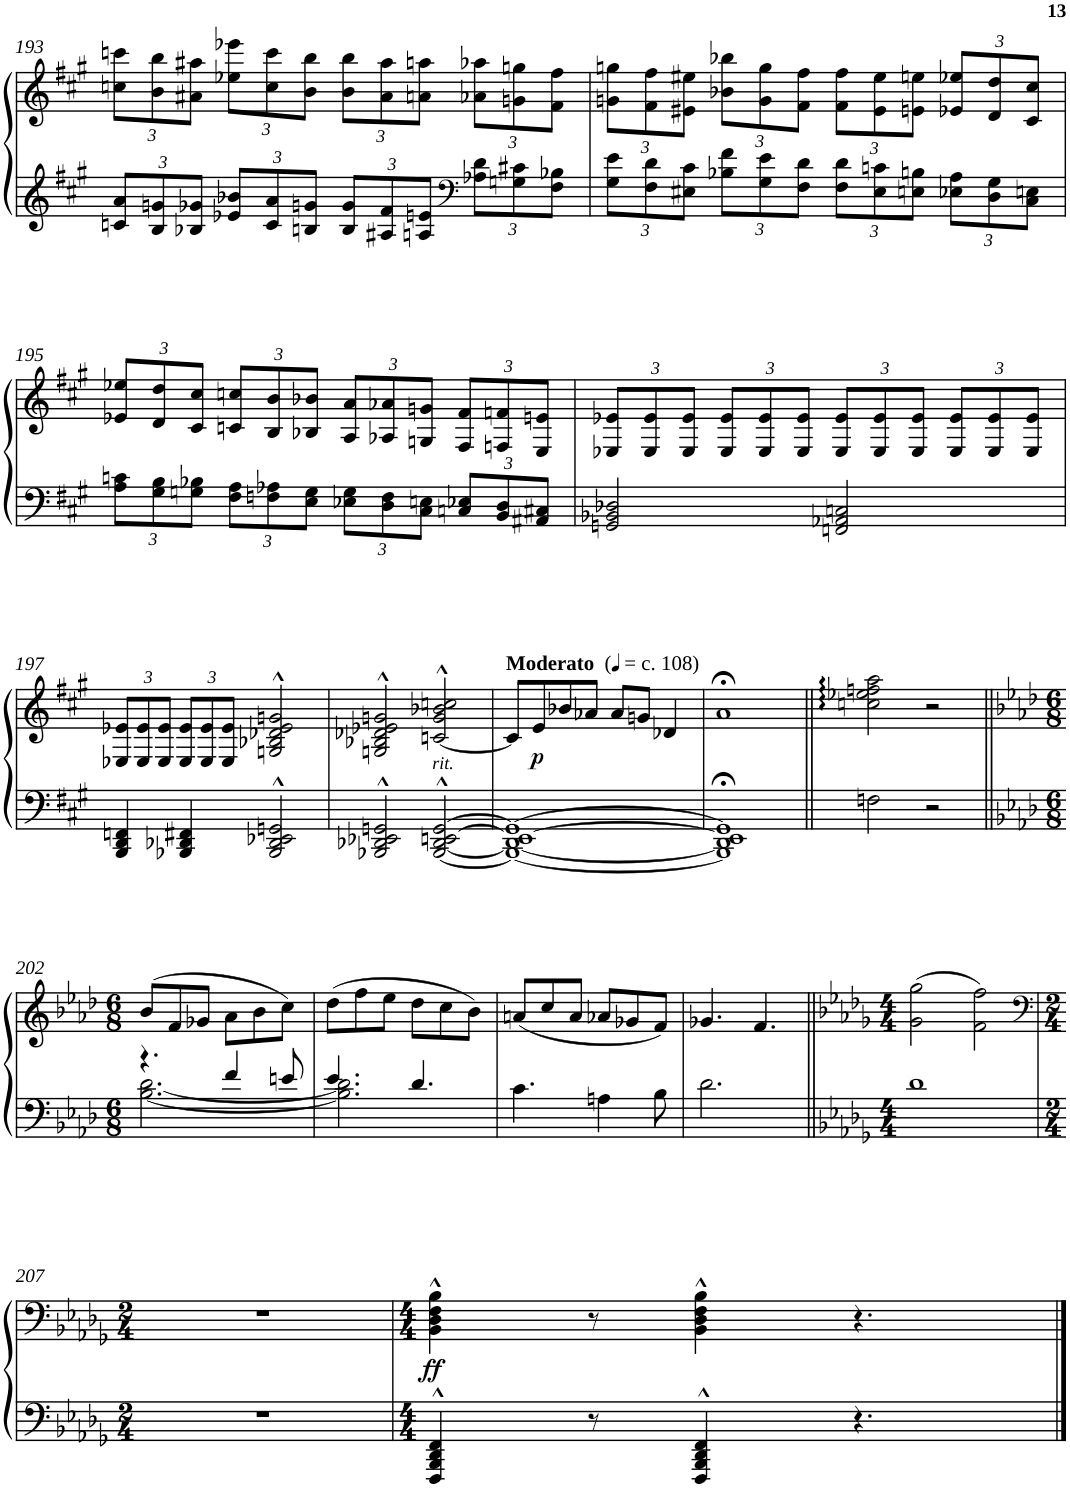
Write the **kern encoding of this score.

**kern	**kern	**dynam
*part1	*part1	*part1
*staff2	*staff1	*staff1/2
*I"Piano	*	*
*I'Pno	*	*
!!LO:PB:g=z
*clefG2	*clefG2	*
*k[f#c#g#]	*k[f#c#g#]	*
*f#:	*f#:	*
*M4/4	*M4/4	*
*Xbrackettup	*Xbrackettup	*
=193	=193	=193
12cn/ 12a/L	12ccn\ 12cccn\L	.
12B/ 12gn/	12b\ 12bb\	.
12B-X/ 12g-X/J	12a#X\ 12aa#X\J	.
12e-X/ 12b-X/L	12ee-X\ 12eee-X\L	.
12c/ 12a/	12cc\ 12ccc\	.
12Bn/ 12gn/J	12b\ 12bb\J	.
12B/ 12g/L	12b\ 12bb\L	.
12A#X/ 12f#/	12a#\ 12aa#\	.
12An/ 12en/J	12an\ 12aan\J	.
*clefF4	*	*
12A-X\ 12d\L	12a-X\ 12aa-X\L	.
12Gn\ 12c#X\	12gn\ 12ggn\	.
12F#\ 12B-X\J	12f#\ 12ff#\J	.
=194	=194	=194
12G#\ 12e\L	12gn\ 12ggn\L	.
12F#\ 12d\	12f#\ 12ff#\	.
12E#X\ 12c#\J	12e#X\ 12ee#X\J	.
12B-X\ 12f#\L	12b-X\ 12bb-X\L	.
12G#\ 12e\	12g\ 12gg\	.
12F#\ 12d\J	12f#\ 12ff#\J	.
12F#\ 12d\L	12f#\ 12ff#\L	.
12E#\ 12cn\	12e#\ 12ee#\	.
12En\ 12Bn\J	12en\ 12een\J	.
12E-X\ 12A\L	12e-X/ 12ee-X/L	.
12D\ 12G#\	12d/ 12dd/	.
12C#\ 12En\J	12c#/ 12cc#/J	.
!!LO:LB:g=z
=195	=195	=195
12A\ 12cn\L	12e-X/ 12ee-X/L	.
12G#\ 12B\	12d/ 12dd/	.
12Gn\ 12B-X\J	12c#/ 12cc#/J	.
12F#\ 12A\L	12cn/ 12ccn/L	.
12Fn\ 12A-X\	12B/ 12b/	.
12E\ 12G\J	12B-X/ 12b-X/J	.
12E-X\ 12G\L	12A/ 12a/L	.
12D\ 12F\	12A-X/ 12a-X/	.
12C#\ 12En\J	12Gn/ 12gn/J	.
12Cn/ 12E-X/L	12F#/ 12f#/L	.
12BB/ 12D/	12Fn/ 12fn/	.
12AA#X/ 12C#X/J	12E/ 12en/J	.
=196	=196	=196
2GGn/ 2BB-X/ 2D-X/	12E-X/ 12e-X/L	.
.	12E-/ 12e-/	.
.	12E-/ 12e-/J	.
.	12E-/ 12e-/L	.
.	12E-/ 12e-/	.
.	12E-/ 12e-/J	.
2FFn/ 2AA-X/ 2Cn/	12E-/ 12e-/L	.
.	12E-/ 12e-/	.
.	12E-/ 12e-/J	.
.	12E-/ 12e-/L	.
.	12E-/ 12e-/	.
.	12E-/ 12e-/J	.
!!LO:LB:g=z
=197	=197	=197
4BBB/ 4DD/ 4FFn/	12E-X/ 12e-X/L	.
.	12E-/ 12e-/	.
.	12E-/ 12e-/J	.
4BBB-X/ 4DD-X/ 4FF#X/	12E-/ 12e-/L	.
.	12E-/ 12e-/	.
.	12E-/ 12e-/J	.
2BBB-/^^ 2DD-/^^ 2EE-X/^^ 2GGn/^^	2Gn/^^ 2B-X/^^ 2d-X/^^ 2e-/^^ 2gn/^^	.
=198	=198	=198
2BBB-X/^^ 2DD-X/^^ 2EE-X/^^ 2GGn/^^	2Gn/^^ 2B-X/^^ 2d-X/^^ 2e-X/^^ 2gn/^^	.
!	!LO:TX:b:i:t=rit.	!
[2BBB-/^^ [2DD-/^^ [2EEn/^^ [2GG/^^	[2cn/^^ 2g/^^ 2b-X/^^ 2ccn/^^	.
=199	=199	=199
!	!LO:TX:a:B:t=Moderato	!
!	!LO:TX:a:t=(	!
!	!LO:TX:a:t=c. 108)	!
1BBB-_ 1DD-_ 1EE_ 1GG_	8c/L]	.
!	!	!LO:DY:b
.	8e/	p
.	8b-X/	.
.	8a-X/J	.
.	8a-/L	.
.	8gn/J	.
.	4d-X/	.
=200	=200	=200
1BBB-];< 1DD-];< 1EE];< 1GG];<	1a;<	.
=201||	=201||	=201||
2Fn\	2ccn\: 2ee-X\: 2ffn\: 2aa\:	.
2r	2r	.
!!LO:LB:g=z
=202||	=202||	=202||
*k[b-e-a-d-]	*k[b-e-a-d-]	*
*f:	*f:	*
*M6/8	*M6/8	*
*^	*	*
4.r	[<2.B-\ [<2.d-\	(>8b-/L	.
.	.	8f/	.
.	.	8g-X/J	.
4f/	.	8a-\L	.
.	.	8b-\	.
8en/	.	8cc\J)	.
=203	=203	=203	=203
4.e-/	2.B-\] 2.d-\]	(>8dd-\L	.
.	.	8ff\	.
.	.	8ee-\J	.
4.d-/	.	8dd-\L	.
.	.	8cc\	.
.	.	8b-\J)	.
*v	*v	*	*
=204	=204	=204
4.c\	(<8an/L	.
.	8cc/	.
.	8a/J	.
4An\	8a-X/L	.
.	8g-X/	.
8B-\	8f/J)	.
=205	=205	=205
2.d-\	4.g-X/	.
.	4.f/	.
=206||	=206||	=206||
*k[b-e-a-d-g-]	*k[b-e-a-d-g-]	*
*b-:	*b-:	*
*M4/4	*M4/4	*
1d-	(>2g-\ 2gg-\	.
.	2f\ 2ff\)	.
!!LO:LB:g=z
=207	=207	=207
*	*clefF4	*
*M2/4	*M2/4	*
2r	2r	.
=208	=208	=208
*M4/4	*M4/4	*
!	!	!LO:DY:b
4FFF/^^ 4BBB-/^^ 4DD-/^^ 4FF/^^	4BB-\^^ 4D-\^^ 4F\^^ 4B-\^^	ff
8r	8r	.
4FFF/^^ 4BBB-/^^ 4DD-/^^ 4FF/^^	4BB-\^^ 4D-\^^ 4F\^^ 4B-\^^	.
4.r	4.r	.
==	==	==
*-	*-	*-
